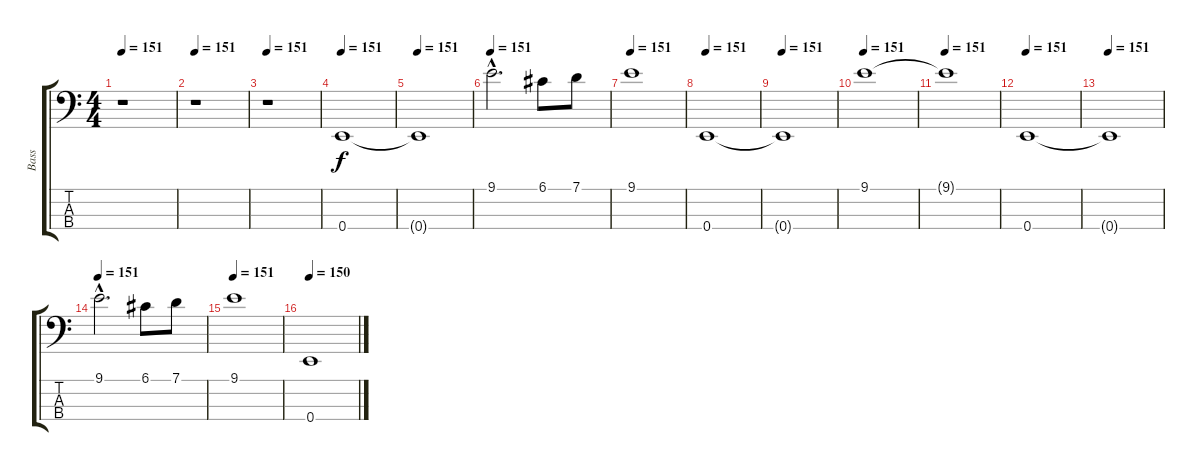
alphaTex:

\track ("Bass" "Bass") {instrument electricbasspick}
\staff {score tabs}
\tuning (G2 D2 A1 E1) {hide}
\ts (4 4)
\tempo 151
\clef f4
\ks c
r.1{dy f} |
\tempo 151
r.1 |
\tempo 151
r.1 |
\tempo 151
0.4.1 |
\tempo 151
0.4{t}.1 |
\tempo 151
9.1{hac}.2{d} 6.1.8 7.1.8 |
\tempo 151
9.1.1 |
\tempo 151
0.4.1 |
\tempo 151
0.4{t}.1 |
\tempo 151
9.1.1 |
\tempo 151
9.1{t}.1 |
\tempo 151
0.4.1 |
\tempo 151
0.4{t}.1 |
\tempo 151
9.1{hac}.2{d} 6.1.8 7.1.8 |
\tempo 151
9.1.1 |
\tempo 150
0.4.1
